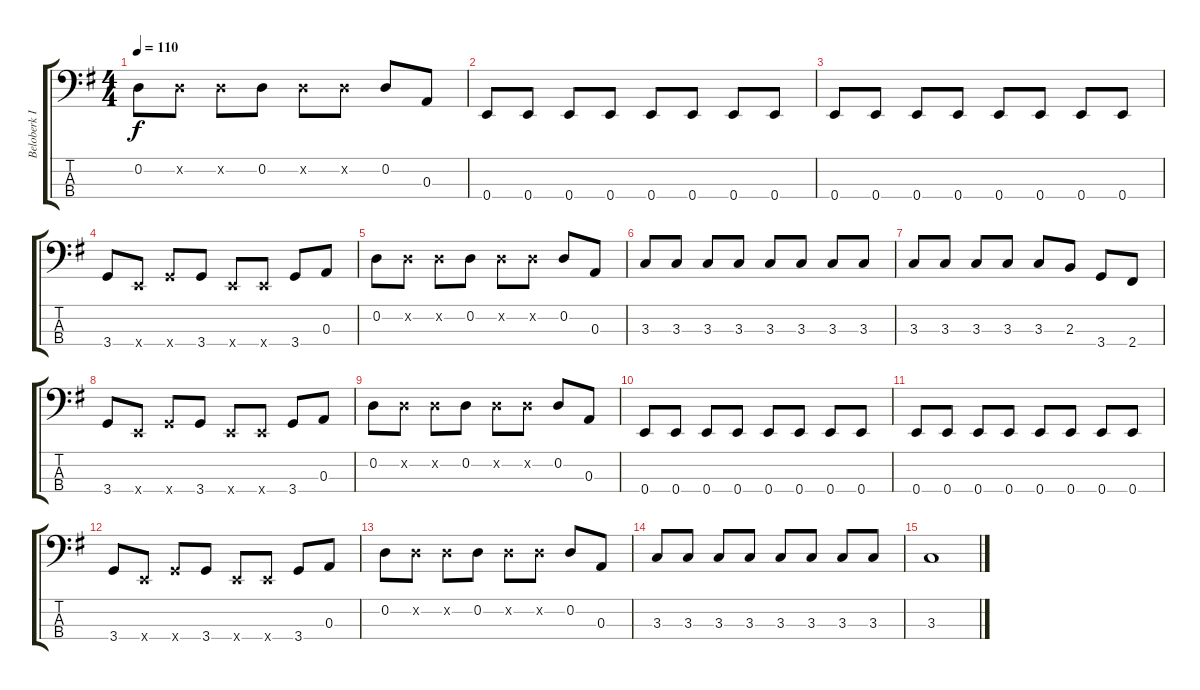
\track ("Beloberk István" "Beloberk I") {instrument electricbassfinger}
\staff {score tabs}
\tuning (G2 D2 A1 E1) {hide}
\ts (4 4)
\tempo 110
\clef f4
\ks eminor
0.2.8{dy f} 0.2{x}.8 0.2{x}.8 0.2.8 0.2{x}.8 0.2{x}.8 0.2.8 0.3.8 |
0.4.8 0.4.8 0.4.8 0.4.8 0.4.8 0.4.8 0.4.8 0.4.8 |
0.4.8 0.4.8 0.4.8 0.4.8 0.4.8 0.4.8 0.4.8 0.4.8 |
3.4.8 0.4{x}.8 3.4{x}.8 3.4.8 0.4{x}.8 0.4{x}.8 3.4.8 0.3.8 |
0.2.8 0.2{x}.8 0.2{x}.8 0.2.8 0.2{x}.8 0.2{x}.8 0.2.8 0.3.8 |
3.3.8 3.3.8 3.3.8 3.3.8 3.3.8 3.3.8 3.3.8 3.3.8 |
3.3.8 3.3.8 3.3.8 3.3.8 3.3.8 2.3.8 3.4.8 2.4.8 |
3.4.8 0.4{x}.8 3.4{x}.8 3.4.8 0.4{x}.8 0.4{x}.8 3.4.8 0.3.8 |
0.2.8 0.2{x}.8 0.2{x}.8 0.2.8 0.2{x}.8 0.2{x}.8 0.2.8 0.3.8 |
0.4.8 0.4.8 0.4.8 0.4.8 0.4.8 0.4.8 0.4.8 0.4.8 |
0.4.8 0.4.8 0.4.8 0.4.8 0.4.8 0.4.8 0.4.8 0.4.8 |
3.4.8 0.4{x}.8 3.4{x}.8 3.4.8 0.4{x}.8 0.4{x}.8 3.4.8 0.3.8 |
0.2.8 0.2{x}.8 0.2{x}.8 0.2.8 0.2{x}.8 0.2{x}.8 0.2.8 0.3.8 |
3.3.8 3.3.8 3.3.8 3.3.8 3.3.8 3.3.8 3.3.8 3.3.8 |
3.3.1
